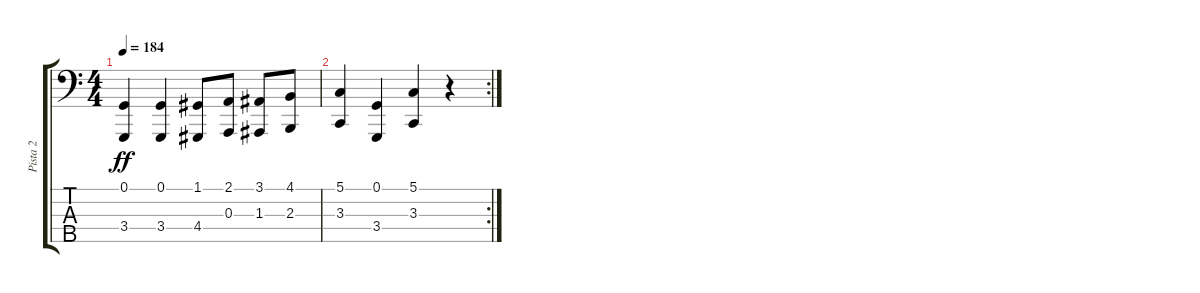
\track ("Pista 2" "Pista 2") {instrument acousticgrandpiano}
\staff {score tabs}
\tuning (G2 D2 A1 E1 B0) {hide}
\ts (4 4)
\tempo 184
\clef f4
\ks c
(0.1 3.4).4{dy ff} (0.1 3.4).4 (1.1 4.4).8 (2.1 0.3).8 (3.1 1.3).8 (4.1 2.3).8 |
\rc 2
(5.1 3.3).4 (0.1 3.4).4 (5.1 3.3).4 r.4
